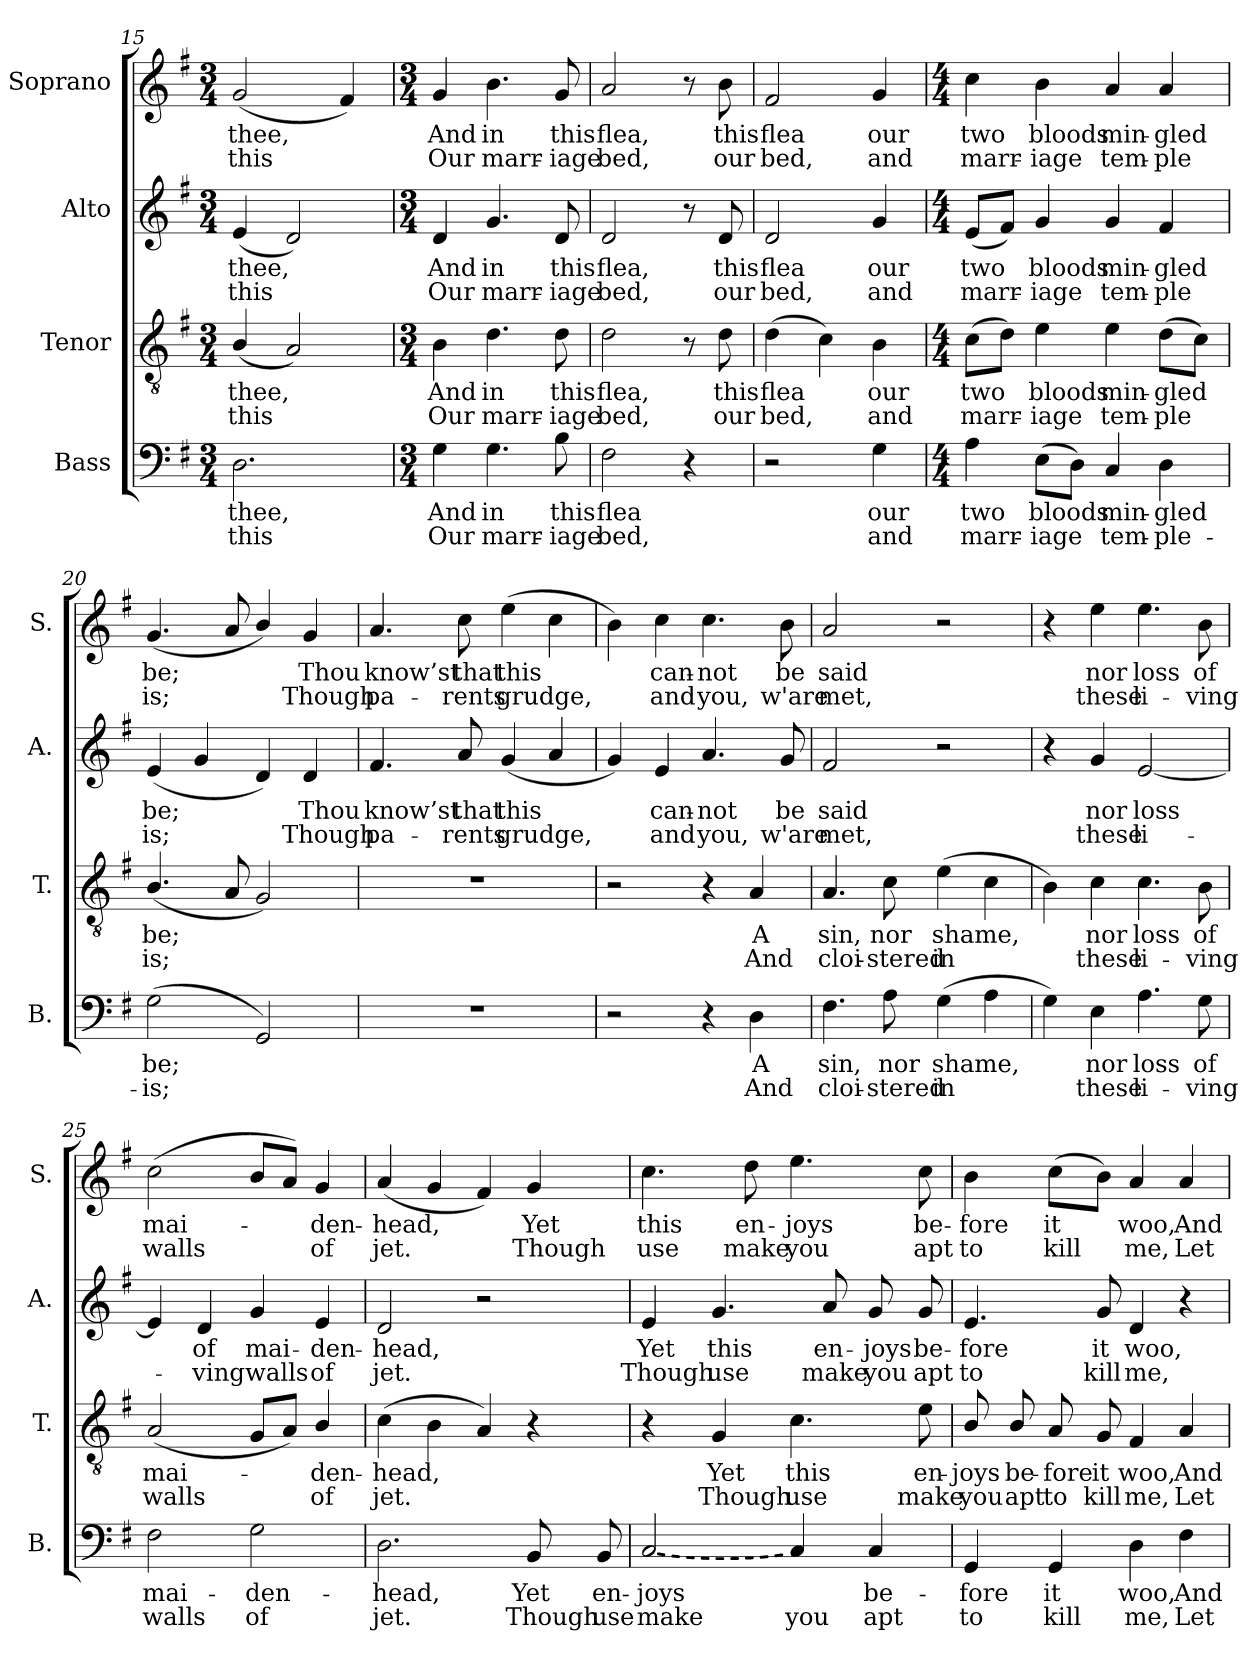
**kern	**text	**text	**kern	**text	**text	**kern	**text	**text	**kern	**text	**text
*part4	*part4	*part4	*part3	*part3	*part3	*part2	*part2	*part2	*part1	*part1	*part1
*staff4	*staff4	*staff4	*staff3	*staff3	*staff3	*staff2	*staff2	*staff2	*staff1	*staff1	*staff1
*I"Bass	*	*	*I"Tenor	*	*	*I"Alto	*	*	*I"Soprano	*	*
*I'B.	*	*	*I'T.	*	*	*I'A.	*	*	*I'S.	*	*
!!LO:LB:g=z
*clefF4	*	*	*clefGv2	*	*	*clefG2	*	*	*clefG2	*	*
*k[f#]	*	*	*k[f#]	*	*	*k[f#]	*	*	*k[f#]	*	*
*M3/4	*	*	*M3/4	*	*	*M3/4	*	*	*M3/4	*	*
=15	=15	=15	=15	=15	=15	=15	=15	=15	=15	=15	=15
!	!LO:LY:b	!LO:LY:b	!	!LO:LY:b	!LO:LY:b	!	!LO:LY:b	!LO:LY:b	!	!LO:LY:b	!LO:LY:b
2.D\	thee,	this	(<4B/	thee,	this	(<4e/	thee,	this	(<2g/	thee,	this
.	.	.	2A/)	.	.	2d/)	.	.	.	.	.
.	.	.	.	.	.	.	.	.	4f#/)	.	.
=16	=16	=16	=16	=16	=16	=16	=16	=16	=16	=16	=16
*M3/4	*	*	*M3/4	*	*	*M3/4	*	*	*M3/4	*	*
!	!LO:LY:b	!LO:LY:b	!	!LO:LY:b	!LO:LY:b	!	!LO:LY:b	!LO:LY:b	!	!LO:LY:b	!LO:LY:b
4G\	And	Our	4B\	And	Our	4d/	And	Our	4g/	And	Our
!	!LO:LY:b	!LO:LY:b	!	!LO:LY:b	!LO:LY:b	!	!LO:LY:b	!LO:LY:b	!	!LO:LY:b	!LO:LY:b
4.G\	in	marr-	4.d\	in	marr-	4.g/	in	marr-	4.b\	in	marr-
!	!LO:LY:b	!LO:LY:b	!	!LO:LY:b	!LO:LY:b	!	!LO:LY:b	!LO:LY:b	!	!LO:LY:b	!LO:LY:b
8B\	this	-iage	8d\	this	-iage	8d/	this	-iage	8g/	this	-iage
=17	=17	=17	=17	=17	=17	=17	=17	=17	=17	=17	=17
!	!LO:LY:b	!LO:LY:b	!	!LO:LY:b	!LO:LY:b	!	!LO:LY:b	!LO:LY:b	!	!LO:LY:b	!LO:LY:b
2F#\	flea	bed,	2d\	flea,	bed,	2d/	flea,	bed,	2a/	flea,	bed,
4r	.	.	8r	.	.	8r	.	.	8r	.	.
!	!	!	!	!LO:LY:b	!LO:LY:b	!	!LO:LY:b	!LO:LY:b	!	!LO:LY:b	!LO:LY:b
.	.	.	8d\	this	our	8d/	this	our	8b\	this	our
=18	=18	=18	=18	=18	=18	=18	=18	=18	=18	=18	=18
!	!	!	!	!LO:LY:b	!LO:LY:b	!	!LO:LY:b	!LO:LY:b	!	!LO:LY:b	!LO:LY:b
2r	.	.	(>4d\	flea	bed,	2d/	flea	bed,	2f#/	flea	bed,
.	.	.	4c\)	.	.	.	.	.	.	.	.
!	!LO:LY:b	!LO:LY:b	!	!LO:LY:b	!LO:LY:b	!	!LO:LY:b	!LO:LY:b	!	!LO:LY:b	!LO:LY:b
4G\	our	and	4B\	our	and	4g/	our	and	4g/	our	and
=19	=19	=19	=19	=19	=19	=19	=19	=19	=19	=19	=19
*M4/4	*	*	*M4/4	*	*	*M4/4	*	*	*M4/4	*	*
!	!LO:LY:b	!LO:LY:b	!	!LO:LY:b	!LO:LY:b	!	!LO:LY:b	!LO:LY:b	!	!LO:LY:b	!LO:LY:b
4A\	two	marr-	(>8c\L	two	marr-	(<8e/L	two	marr-	4cc\	two	marr-
.	.	.	8d\J)	.	.	8f#/J)	.	.	.	.	.
!	!LO:LY:b	!LO:LY:b	!	!LO:LY:b	!LO:LY:b	!	!LO:LY:b	!LO:LY:b	!	!LO:LY:b	!LO:LY:b
(>8E\L	bloods	-iage	4e\	bloods	-iage	4g/	bloods	-iage	4b\	bloods	-iage
8D\J)	.	.	.	.	.	.	.	.	.	.	.
!	!LO:LY:b	!LO:LY:b	!	!LO:LY:b	!LO:LY:b	!	!LO:LY:b	!LO:LY:b	!	!LO:LY:b	!LO:LY:b
4C/	min-	tem-	4e\	min-	tem-	4g/	min-	tem-	4a/	min-	tem-
!	!LO:LY:b	!LO:LY:b	!	!LO:LY:b	!LO:LY:b	!	!LO:LY:b	!LO:LY:b	!	!LO:LY:b	!LO:LY:b
4D\	-gled	-ple-	(>8d\L	-gled	-ple	4f#/	-gled	-ple	4a/	-gled	-ple
.	.	.	8c\J)	.	.	.	.	.	.	.	.
=20	=20	=20	=20	=20	=20	=20	=20	=20	=20	=20	=20
!	!LO:LY:b	!LO:LY:b	!	!LO:LY:b	!LO:LY:b	!	!LO:LY:b	!LO:LY:b	!	!LO:LY:b	!LO:LY:b
(>2G\	be;	-is;	(<4.B/	be;	is;	(<4e/	be;	is;	(<4.g/	be;	is;
.	.	.	.	.	.	4g/	.	.	.	.	.
.	.	.	8A/	.	.	.	.	.	8a/	.	.
2GG/)	.	.	2G/)	.	.	4d/)	.	.	4b/)	.	.
!	!	!	!	!	!	!	!LO:LY:b	!LO:LY:b	!	!LO:LY:b	!LO:LY:b
.	.	.	.	.	.	4d/	Thou	Though	4g/	Thou	Though
=21	=21	=21	=21	=21	=21	=21	=21	=21	=21	=21	=21
!	!	!	!	!	!	!	!LO:LY:b	!LO:LY:b	!	!LO:LY:b	!LO:LY:b
1r	.	.	1r	.	.	4.f#/	know’st	pa-	4.a/	know’st	pa-
!	!	!	!	!	!	!	!LO:LY:b	!LO:LY:b	!	!LO:LY:b	!LO:LY:b
.	.	.	.	.	.	8a/	that	-rents	8cc\	that	-rents
!	!	!	!	!	!	!	!LO:LY:b	!LO:LY:b	!	!LO:LY:b	!LO:LY:b
.	.	.	.	.	.	(<4g/	this	grudge,	(>4ee\	this	grudge,
.	.	.	.	.	.	4a/	.	.	4cc\	.	.
!!LO:PB:g=z
=22	=22	=22	=22	=22	=22	=22	=22	=22	=22	=22	=22
2r	.	.	2r	.	.	4g/)	.	.	4b\)	.	.
!	!	!	!	!	!	!	!LO:LY:b	!LO:LY:b	!	!LO:LY:b	!LO:LY:b
.	.	.	.	.	.	4e/	can-	and	4cc\	can-	and
!	!	!	!	!	!	!	!LO:LY:b	!LO:LY:b	!	!LO:LY:b	!LO:LY:b
4r	.	.	4r	.	.	4.a/	-not	you,	4.cc\	-not	you,
!	!LO:LY:b	!LO:LY:b	!	!LO:LY:b	!LO:LY:b	!	!	!	!	!	!
4D\	A	And	4A/	A	And	.	.	.	.	.	.
!	!	!	!	!	!	!	!LO:LY:b	!LO:LY:b	!	!LO:LY:b	!LO:LY:b
.	.	.	.	.	.	8g/	be	w'are	8b\	be	w'are
=23	=23	=23	=23	=23	=23	=23	=23	=23	=23	=23	=23
!	!LO:LY:b	!LO:LY:b	!	!LO:LY:b	!LO:LY:b	!	!LO:LY:b	!LO:LY:b	!	!LO:LY:b	!LO:LY:b
4.F#\	sin,	cloi-	4.A/	sin,	cloi-	2f#/	said	met,	2a/	said	met,
!	!LO:LY:b	!LO:LY:b	!	!LO:LY:b	!LO:LY:b	!	!	!	!	!	!
8A\	nor	-stered	8c\	nor	-stered	.	.	.	.	.	.
!	!LO:LY:b	!LO:LY:b	!	!LO:LY:b	!LO:LY:b	!	!	!	!	!	!
(>4G\	shame,	in	(>4e\	shame,	in	2r	.	.	2r	.	.
4A\	.	.	4c\	.	.	.	.	.	.	.	.
=24	=24	=24	=24	=24	=24	=24	=24	=24	=24	=24	=24
4G\)	.	.	4B\)	.	.	4r	.	.	4r	.	.
!	!LO:LY:b	!LO:LY:b	!	!LO:LY:b	!LO:LY:b	!	!LO:LY:b	!LO:LY:b	!	!LO:LY:b	!LO:LY:b
4E\	nor	these	4c\	nor	these	4g/	nor	these	4ee\	nor	these
!	!LO:LY:b	!LO:LY:b	!	!LO:LY:b	!LO:LY:b	!	!LO:LY:b	!LO:LY:b	!	!LO:LY:b	!LO:LY:b
4.A\	loss	li-	4.c\	loss	li-	[2e/	loss	li-	4.ee\	loss	li-
!	!LO:LY:b	!LO:LY:b	!	!LO:LY:b	!LO:LY:b	!	!	!	!	!LO:LY:b	!LO:LY:b
8G\	of	-ving	8B\	of	-ving	.	.	.	8b\	of	ving
=25	=25	=25	=25	=25	=25	=25	=25	=25	=25	=25	=25
!	!LO:LY:b	!LO:LY:b	!	!LO:LY:b	!LO:LY:b	!	!	!	!	!LO:LY:b	!LO:LY:b
2F#\	mai-	walls	(<2A/	mai-	walls	4e/]	.	.	(>2cc\	mai-	walls
!	!	!	!	!	!	!	!LO:LY:b	!LO:LY:b	!	!	!
.	.	.	.	.	.	4d/	of	-ving	.	.	.
!	!LO:LY:b	!LO:LY:b	!	!	!	!	!LO:LY:b	!LO:LY:b	!	!	!
2G\	-den-	of	8G/L	.	.	4g/	mai-	walls	8b/L	.	.
.	.	.	8A/J)	.	.	.	.	.	8a/J)	.	.
!	!	!	!	!LO:LY:b	!LO:LY:b	!	!LO:LY:b	!LO:LY:b	!	!LO:LY:b	!LO:LY:b
.	.	.	4B/	-den-	of	4e/	-den-	of	4g/	-den-	of
=26	=26	=26	=26	=26	=26	=26	=26	=26	=26	=26	=26
!	!LO:LY:b	!LO:LY:b	!	!LO:LY:b	!LO:LY:b	!	!LO:LY:b	!LO:LY:b	!	!LO:LY:b	!LO:LY:b
2.D\	-head,	jet.	(>4c\	-head,	jet.	2d/	-head,	jet.	(<4a/	-head,	jet.
.	.	.	4B\	.	.	.	.	.	4g/	.	.
.	.	.	4A/)	.	.	2r	.	.	4f#/)	.	.
!	!LO:LY:b	!LO:LY:b	!	!	!	!	!	!	!	!LO:LY:b	!LO:LY:b
8BB/	Yet	Though	4r	.	.	.	.	.	4g/	Yet	Though
!	!LO:LY:b	!LO:LY:b	!	!	!	!	!	!	!	!	!
8BB/	en-	use	.	.	.	.	.	.	.	.	.
!!LO:LB:g=z
=27	=27	=27	=27	=27	=27	=27	=27	=27	=27	=27	=27
!LO:T:dash	!LO:LY:b	!LO:LY:b	!	!	!	!	!LO:LY:b	!LO:LY:b	!	!LO:LY:b	!LO:LY:b
[2C/	-joys	make	4r	.	.	4e/	Yet	Though	4.cc\	this	use
!	!	!	!	!LO:LY:b	!LO:LY:b	!	!LO:LY:b	!LO:LY:b	!	!	!
.	.	.	4G/	Yet	Though	4.g/	this	use	.	.	.
!	!	!	!	!	!	!	!	!	!	!LO:LY:b	!LO:LY:b
.	.	.	.	.	.	.	.	.	8dd\	en-	make
!	!	!LO:LY:b	!	!LO:LY:b	!LO:LY:b	!	!	!	!	!LO:LY:b	!LO:LY:b
4C/]	.	you	4.c\	this	use	.	.	.	4.ee\	-joys	you
!	!	!	!	!	!	!	!LO:LY:b	!LO:LY:b	!	!	!
.	.	.	.	.	.	8a/	en-	make	.	.	.
!	!LO:LY:b	!LO:LY:b	!	!	!	!	!LO:LY:b	!LO:LY:b	!	!	!
4C/	be-	apt	.	.	.	8g/	-joys	you	.	.	.
!	!	!	!	!LO:LY:b	!LO:LY:b	!	!LO:LY:b	!LO:LY:b	!	!LO:LY:b	!LO:LY:b
.	.	.	8e\	en-	make	8g/	be-	apt	8cc\	be-	apt
=28	=28	=28	=28	=28	=28	=28	=28	=28	=28	=28	=28
!	!LO:LY:b	!LO:LY:b	!	!LO:LY:b	!LO:LY:b	!	!LO:LY:b	!LO:LY:b	!	!LO:LY:b	!LO:LY:b
4GG/	-fore	to	8B/	-joys	you	4.e/	-fore	to	4b\	-fore	to
!	!	!	!	!LO:LY:b	!LO:LY:b	!	!	!	!	!	!
.	.	.	8B/	be-	apt	.	.	.	.	.	.
!	!LO:LY:b	!LO:LY:b	!	!LO:LY:b	!LO:LY:b	!	!	!	!	!LO:LY:b	!LO:LY:b
4GG/	it	kill	8A/	-fore	to	.	.	.	(>8cc\L	it	kill
!	!	!	!	!LO:LY:b	!LO:LY:b	!	!LO:LY:b	!LO:LY:b	!	!	!
.	.	.	8G/	it	kill	8g/	it	kill	8b\J)	.	.
!	!LO:LY:b	!LO:LY:b	!	!LO:LY:b	!LO:LY:b	!	!LO:LY:b	!LO:LY:b	!	!LO:LY:b	!LO:LY:b
4D\	woo,	me,	4F#/	woo,	me,	4d/	woo,	me,	4a/	woo,	me,
!	!LO:LY:b	!LO:LY:b	!	!LO:LY:b	!LO:LY:b	!	!	!	!	!LO:LY:b	!LO:LY:b
4F#\	And	Let	4A/	And	Let	4r	.	.	4a/	And	Let
=	=	=	=	=	=	=	=	=	=	=	=
*-	*-	*-	*-	*-	*-	*-	*-	*-	*-	*-	*-
